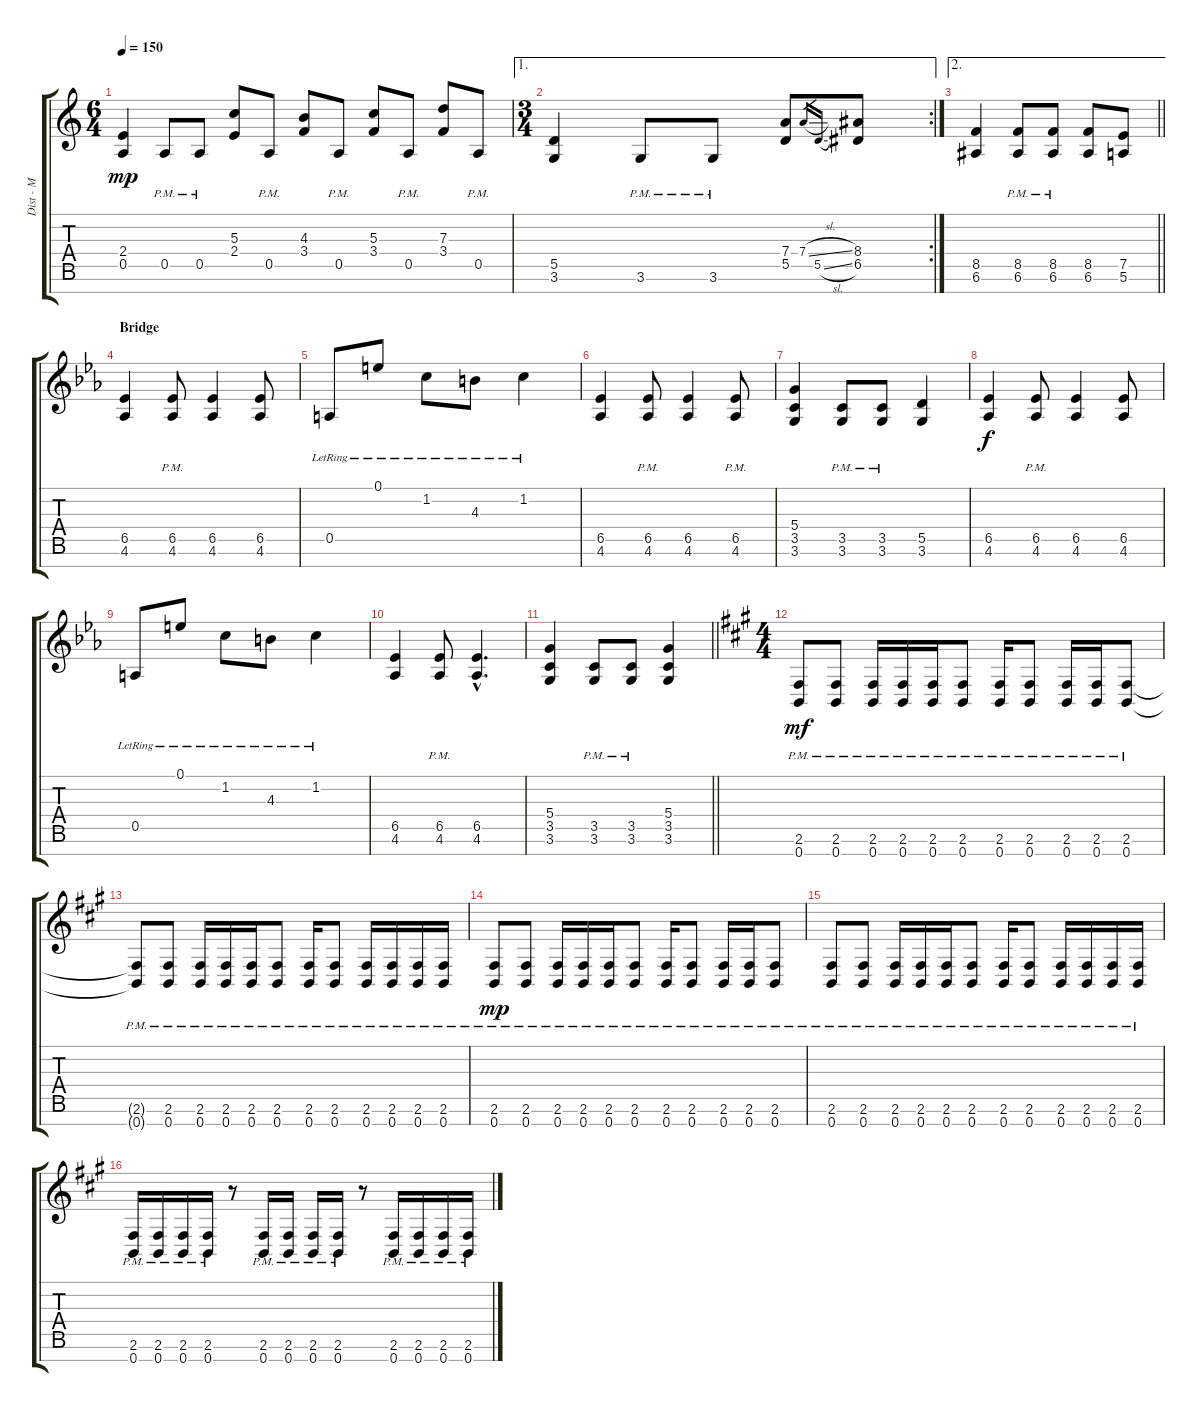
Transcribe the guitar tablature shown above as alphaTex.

\track ("Dist - M" "Dist - M") {instrument distortionguitar}
\staff {score tabs}
\tuning (E4 B3 G3 D3 A2 E2 B1) {hide}
\ts (6 4)
\tempo 150
\clef g2
\ks c
(2.4 0.5).4{dy mp} 0.5{pm}.8 0.5{pm}.8 (5.3 2.4).8 0.5{pm}.8 (4.3 3.4).8 0.5{pm}.8 (5.3 3.4).8 0.5{pm}.8 (7.3 3.4).8 0.5{pm}.8 |
\ae 1
\rc 2
\ts (3 4)
(5.5 3.6).4 3.6{pm}.8 3.6{pm}.8 (7.4 5.5).8 7.4{sl}.16{gr} 5.5{sl}.16{gr} (8.4 6.5).8 |
\ae 2
\barLineRight lightlight
(8.5 6.6).4 (8.5{pm} 6.6{pm}).8 (8.5{pm} 6.6{pm}).8 (8.5 6.6).8 (7.5 5.6).8 |
\section ("" "Bridge")
\ks eb
(6.5 4.6).4 (6.5{pm} 4.6{pm}).8 (6.5 4.6).4 (6.5 4.6).8 |
0.5{lr}.8 0.1{lr}.8 1.2{lr}.8 4.3{lr}.8 1.2{lr}.4 |
(6.5 4.6).4 (6.5{pm} 4.6{pm}).8 (6.5 4.6).4 (6.5{pm} 4.6{pm}).8 |
(5.4 3.5 3.6).4 (3.5{pm} 3.6{pm}).8 (3.5{pm} 3.6{pm}).8 (5.5 3.6).4 |
(6.5 4.6).4{dy f} (6.5{pm} 4.6{pm}).8 (6.5 4.6).4 (6.5 4.6).8 |
0.5{lr}.8 0.1{lr}.8 1.2{lr}.8 4.3{lr}.8 1.2{lr}.4 |
(6.5 4.6).4 (6.5{pm} 4.6{pm}).8 (6.5{hac} 4.6{hac}).4{d} |
\barLineRight lightlight
(5.4 3.5 3.6).4 (3.5{pm} 3.6{pm}).8 (3.5{pm} 3.6{pm}).8 (5.4 3.5 3.6).4 |
\ts (4 4)
\ks a
(2.6{pm} 0.7{pm}).8{dy mf} (2.6{pm} 0.7{pm}).8 (2.6{pm} 0.7{pm}).16 (2.6{pm} 0.7{pm}).16 (2.6{pm} 0.7{pm}).16 (2.6{pm} 0.7{pm}).8 (2.6{pm} 0.7{pm}).16 (2.6{pm} 0.7{pm}).8 (2.6{pm} 0.7{pm}).16 (2.6{pm} 0.7{pm}).16 (2.6{pm} 0.7{pm}).8 |
(2.6{pm t} 0.7{pm t}).8 (2.6{pm} 0.7{pm}).8 (2.6{pm} 0.7{pm}).16 (2.6{pm} 0.7{pm}).16 (2.6{pm} 0.7{pm}).16 (2.6{pm} 0.7{pm}).8 (2.6{pm} 0.7{pm}).16 (2.6{pm} 0.7{pm}).8 (2.6{pm} 0.7{pm}).16 (2.6{pm} 0.7{pm}).16 (2.6{pm} 0.7{pm}).16 (2.6{pm} 0.7{pm}).16 |
(2.6{pm} 0.7{pm}).8{dy mp} (2.6{pm} 0.7{pm}).8 (2.6{pm} 0.7{pm}).16 (2.6{pm} 0.7{pm}).16 (2.6{pm} 0.7{pm}).16 (2.6{pm} 0.7{pm}).8 (2.6{pm} 0.7{pm}).16 (2.6{pm} 0.7{pm}).8 (2.6{pm} 0.7{pm}).16 (2.6{pm} 0.7{pm}).16 (2.6{pm} 0.7{pm}).8 |
(2.6{pm} 0.7{pm}).8 (2.6{pm} 0.7{pm}).8 (2.6{pm} 0.7{pm}).16 (2.6{pm} 0.7{pm}).16 (2.6{pm} 0.7{pm}).16 (2.6{pm} 0.7{pm}).8 (2.6{pm} 0.7{pm}).16 (2.6{pm} 0.7{pm}).8 (2.6{pm} 0.7{pm}).16 (2.6{pm} 0.7{pm}).16 (2.6{pm} 0.7{pm}).16 (2.6{pm} 0.7{pm}).16 |
(2.6{pm} 0.7{pm}).16 (2.6{pm} 0.7{pm}).16 (2.6{pm} 0.7{pm}).16 (2.6{pm} 0.7{pm}).16 r.8 (2.6{pm} 0.7{pm}).16 (2.6{pm} 0.7{pm}).16 (2.6{pm} 0.7{pm}).16 (2.6{pm} 0.7{pm}).16 r.8 (2.6{pm} 0.7{pm}).16 (2.6{pm} 0.7{pm}).16 (2.6{pm} 0.7{pm}).16 (2.6{pm} 0.7{pm}).16
